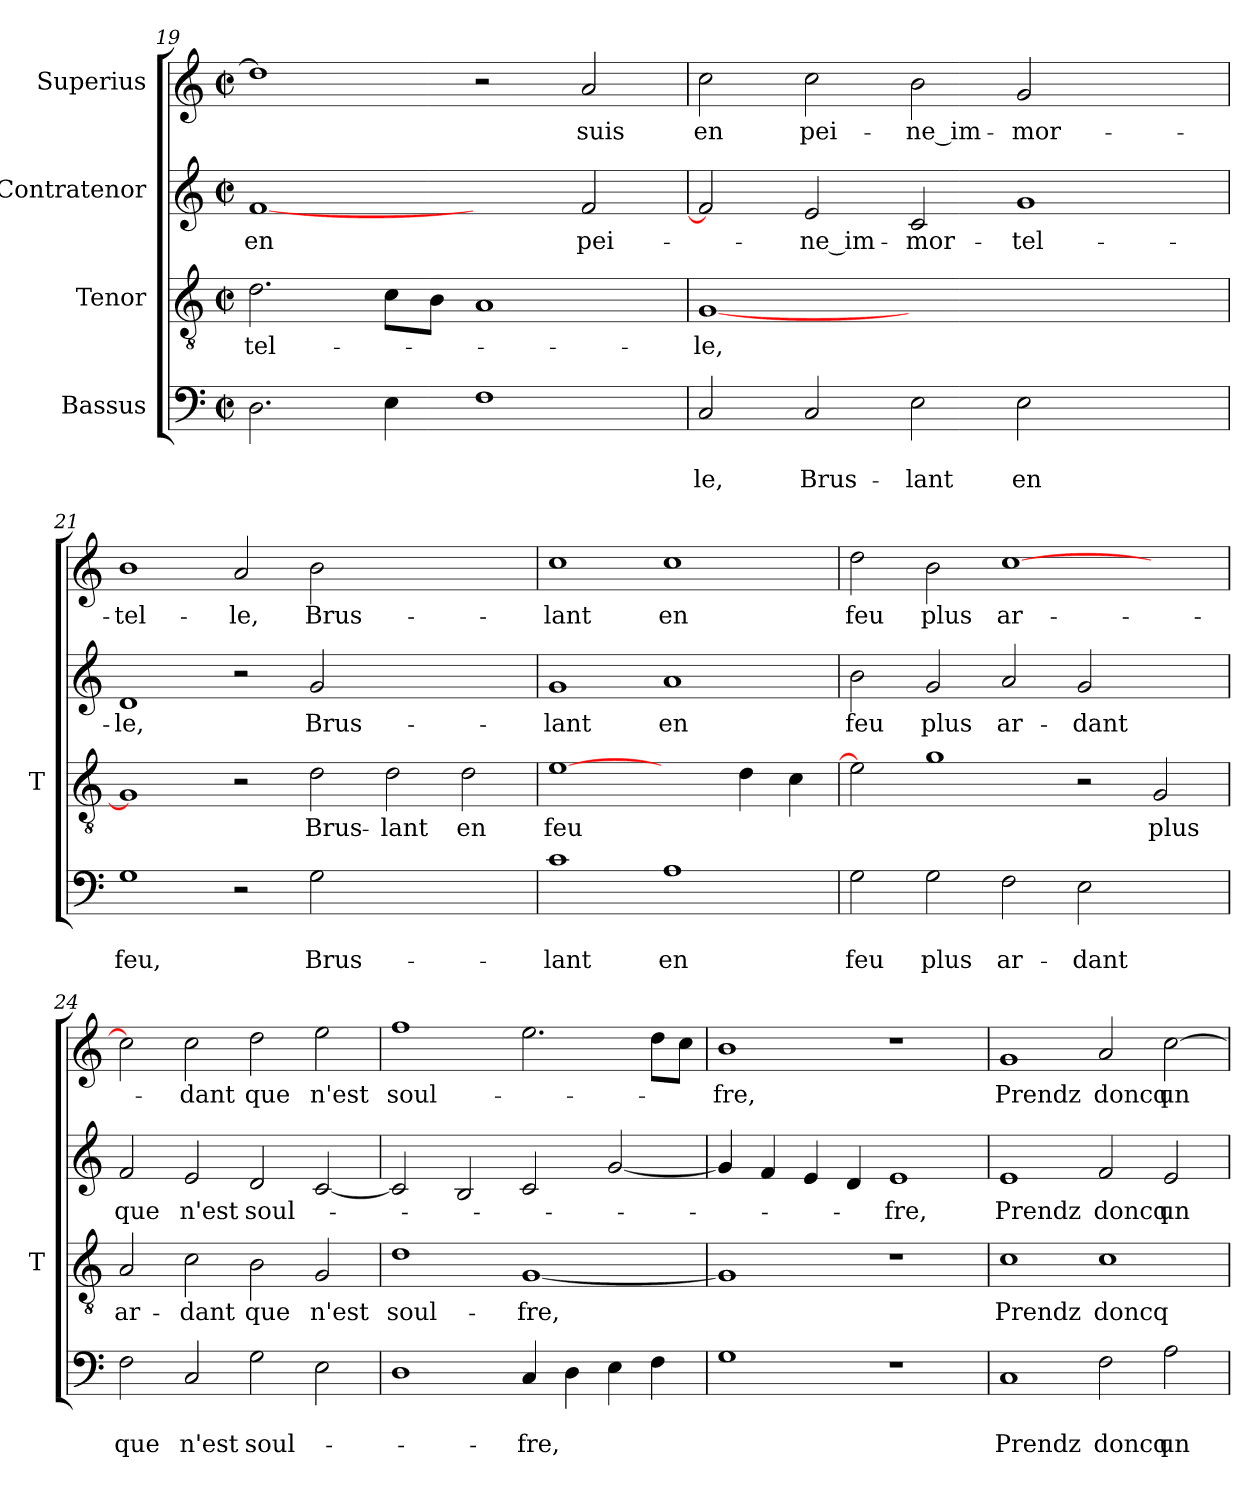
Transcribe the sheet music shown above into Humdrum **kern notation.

**kern	**text	**text	**kern	**text	**kern	**text	**kern	**text
*part4	*part4	*part4	*part3	*part3	*part2	*part2	*part1	*part1
*staff4	*staff4	*staff4	*staff3	*staff3	*staff2	*staff2	*staff1	*staff1
*I"Bassus	*	*	*I"Tenor	*	*I"Contratenor	*	*I"Superius	*
*	*	*	*I'T	*	*	*	*	*
*clefF4	*	*	*clefGv2	*	*clefG2	*	*clefG2	*
*k[]	*	*	*k[]	*	*k[]	*	*k[]	*
*C:	*	*	*C:	*	*C:	*	*C:	*
*M2/2	*	*	*M2/2	*	*M2/2	*	*M2/2	*
*met(c|)	*	*	*met(c|)	*	*met(c|)	*	*met(c|)	*
=19	=19	=19	=19	=19	=19	=19	=19	=19
2.D	.	.	2.d	tel-	[1f	-en	1dd]	.
4E	.	.	8cL	.	.	.	.	.
.	.	.	8BJ	.	.	.	.	.
1F	.	.	1A	.	2ryy	.	2r	.
.	.	.	.	.	2f	pei-	2a	-suis
!!LO:LB:g=z
=20	=20	=20	=20	=20	=20	=20	=20	=20
2C	.	-le,	[1G	-le,	2f]	.	2cc	-en
2C	.	Brus-	.	.	2e	ne_im-	2cc	pei-
2E	.	-lant	1.ryy	.	2c	mor-	2b	ne_im-
2E	.	-en	.	.	1g	tel-	2g	mor-
2ryy	.	.	.	.	.	.	2ryy	.
=21	=21	=21	=21	=21	=21	=21	=21	=21
1G	.	-feu,	1G]	.	1d	-le,	1b	tel-
2r	.	.	2r	.	2r	.	2a	-le,
2G	.	Brus-	2d	Brus-	2g	Brus-	2b	Brus-
1ryy	.	.	2d	-lant	1ryy	.	1ryy	.
.	.	.	2d	-en	.	.	.	.
=22	=22	=22	=22	=22	=22	=22	=22	=22
1c	.	-lant	[1e	-feu	1g	-lant	1cc	-lant
1A	.	-en	2ryy	.	1a	-en	1cc	-en
.	.	.	4d	.	.	.	.	.
.	.	.	4c	.	.	.	.	.
=23	=23	=23	=23	=23	=23	=23	=23	=23
2G	.	-feu	2e]	.	2b	-feu	2dd	-feu
2G	.	-plus	1g	.	2g	-plus	2b	-plus
2F	.	ar-	.	.	2a	ar-	[1cc	ar-
2E	.	-dant	2r	.	2g	-dant	.	.
2ryy	.	.	2G	-plus	2ryy	.	2ryy	.
=24	=24	=24	=24	=24	=24	=24	=24	=24
2F	.	-que	2A	ar-	2f	-que	2cc]	.
2C	.	-n'est	2c	-dant	2e	-n'est	2cc	-dant
2G	.	soul-	2B	-que	2d	soul-	2dd	-que
2E	.	.	2G	-n'est	[2c	.	2ee	-n'est
!!LO:LB:g=z
=25	=25	=25	=25	=25	=25	=25	=25	=25
1D	.	.	1d	soul-	2c]	.	1ff	soul-
.	.	.	.	.	2B	.	.	.
4C	.	-fre,	[1G	-fre,	2c	.	2.ee	.
4D	.	.	.	.	.	.	.	.
4E	.	.	.	.	[2g	.	.	.
4F	.	.	.	.	.	.	8ddL	.
.	.	.	.	.	.	.	8ccJ	.
=26	=26	=26	=26	=26	=26	=26	=26	=26
1G	.	.	1G]	.	4g]	.	1b	-fre,
.	.	.	.	.	4f	.	.	.
.	.	.	.	.	4e	.	.	.
.	.	.	.	.	4d	.	.	.
1r	.	.	1r	.	1e	-fre,	1r	.
=27	=27	=27	=27	=27	=27	=27	=27	=27
1C	.	-Prendz	1c	-Prendz	1e	-Prendz	1g	-Prendz
2F	.	-doncq	1c	-doncq	2f	-doncq	2a	-doncq
2A	.	-un	.	.	2e	-un	[2cc	-un
=	=	=	=	=	=	=	=	=
*-	*-	*-	*-	*-	*-	*-	*-	*-
